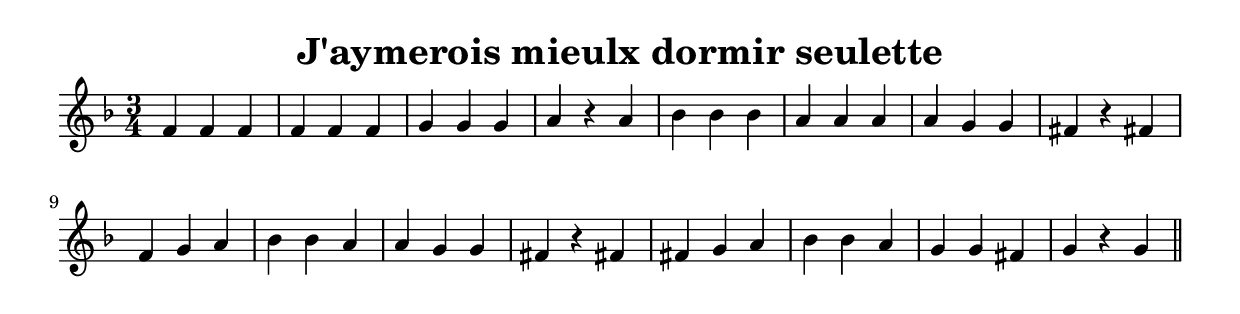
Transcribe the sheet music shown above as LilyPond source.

\version "2.7.40"
\header {
	crossRefNumber = "1"
	footnotes = "\\\\pour plus d'information : http://graner.name/nicolas/arbeau/"
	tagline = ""
	title = "J'aymerois mieulx dormir seulette"
}
voicedefault =  {
\set Score.defaultBarType = ""

\time 3/4 \key f \major   f'4    f'4    f'4    f'4    f'4    f'4    \bar "|"   
g'4    g'4    g'4    a'4    r4   a'4    \bar "|"   bes'4    bes'4    bes'4    
a'4    a'4    a'4    \bar "|"   a'4    g'4    g'4    fis'4    r4   fis'!4    
\bar "|"     f'4    g'4    a'4    bes'4    bes'4    a'4    \bar "|"   a'4    
g'4    g'4    fis'4    r4   fis'!4    fis'4    g'4    a'4    bes'4    bes'4    
a'4    g'4    g'4    fis'!4    g'4    r4   g'4    \bar "||"   
}

\score{
    <<

	\context Staff="default"
	{
	    \voicedefault 
	}

    >>
	\layout { indent = 0.0\cm 
	}
	\midi { \tempo 2=100 }
}
